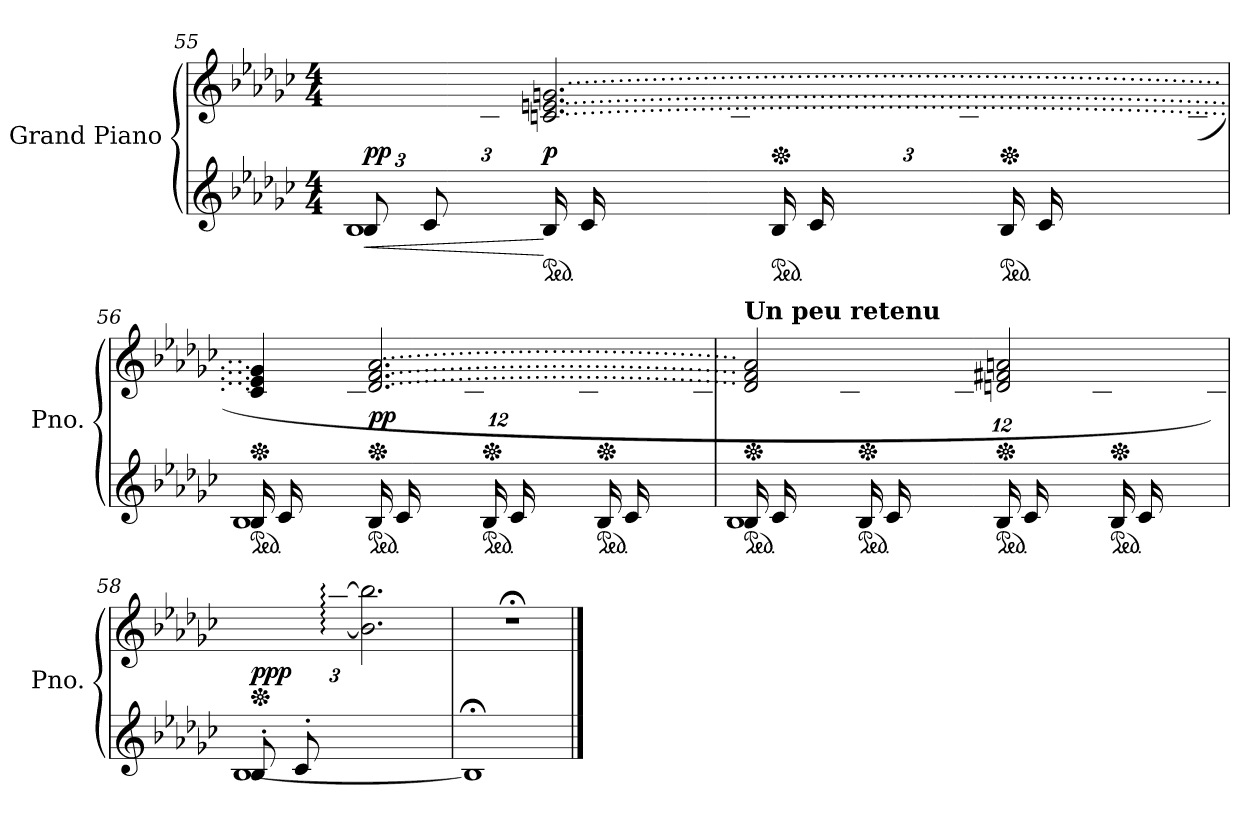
**kern	**kern	**dynam
*part1	*part1	*part1
*staff2	*staff1	*staff1/2
*I"Grand Piano	*	*
*I'Pno.	*	*
!!LO:LB:g=z
*clefG2	*clefG2	*
*k[b-e-a-d-g-c-]	*k[b-e-a-d-g-c-]	*
*M4/4	*M4/4	*
*Xbrackettup	*	*
=55	=55	=55
!	!	!LO:HP:b=2
*^	*^	*
*	*^	*	*	*
!	!	!	!	!	!LO:DY:n=1:b
(>12B-/L	4ryy	(>1B-	6ryy	3ryy	< pp
12c-/	.	.	.	.	.
6%5ryy	.	.	12c-\ 12e-\ 12g-\J	.	.
*ped	*	*	*	*	*
*	*Xtuplet	*	*	*	*
!	!	!	!LO:T:n=1:dot	!	!
!	!	!	!LO:T:n=2:dot	!	!
!	!	!	!LO:T:n=3:dot	!	!LO:DY:n=2:b
.	24B-/LL	.	[2.cn/ [2.en/ [2.gn/)	.	[ p
.	24c-/	.	.	.	.
.	6ryy	.	.	24b-\	.
.	.	.	.	24cc-\	.
.	.	.	.	24b-\	.
.	.	.	.	24c-\JJ	.
*ped	*	*	*	*	*
*	*	*	*Xped	*	*
.	24B-/LL	.	.	12ryy	.
.	24c-/	.	.	.	.
.	6ryy	.	.	24b-\	.
.	.	.	.	24cc-\	.
.	.	.	.	24b-\	.
.	.	.	.	24c-\JJ	.
*ped	*	*	*	*	*
*	*	*	*Xped	*	*
.	24B-/LL	.	.	12ryy	.
.	24c-/	.	.	.	.
.	6ryy	.	.	24b-\	.
.	.	.	.	24cc-\	.
.	.	.	.	24b-\	.
.	.	.	.	(24c-\JJ	.
*v	*v	*v	*	*	*
=56	=56	=56	=56
*ped	*	*	*
*^	*	*	*
*	*	*Xped	*	*
24B-/LL	1B-	4c/] 4e/] 4g/]	12ryy	.
24c-/	.	.	.	.
6ryy	.	.	24b-\	.
.	.	.	24cc-\	.
.	.	.	24b-\	.
.	.	.	24c-\JJ	.
*ped	*	*	*	*
*	*	*Xped	*	*
!	!	!LO:T:n=1:dot	!	!
!	!	!LO:T:n=2:dot	!	!
!	!	!LO:T:n=3:dot	!	!LO:DY:b
24B-/LL	.	[2.d-/ [2.f/ [2.a-/	12ryy	pp
24c-/	.	.	.	.
6ryy	.	.	24b-\	.
.	.	.	24cc-\	.
.	.	.	24b-\	.
.	.	.	24c-\JJ	.
*ped	*	*	*	*
*	*	*Xped	*	*
24B-/LL	.	.	12ryy	.
24c-/	.	.	.	.
6ryy	.	.	24b-\	.
.	.	.	24cc-\	.
.	.	.	24b-\	.
.	.	.	24c-\JJ	.
*ped	*	*	*	*
*	*	*Xped	*	*
24B-/LL	.	.	12ryy	.
24c-/	.	.	.	.
6ryy	.	.	24b-\	.
.	.	.	24cc-\	.
.	.	.	24b-\	.
.	.	.	24c-\JJ	.
!!LO:LB:g=z	!!
=57	=57	=57	=57	=57
*ped	*	*	*	*
*	*	*Xped	*	*
!	!	!LO:TX:a:B:t=Un peu retenu	!	!
24B-/LL	1B-	2d-/] 2f/] 2a-/]	12ryy	.
24c-/	.	.	.	.
6ryy	.	.	24b-\	.
.	.	.	24cc-\	.
.	.	.	24b-\	.
.	.	.	24c-\JJ	.
*ped	*	*	*	*
*	*	*Xped	*	*
*	*	*MM110	*	*
24B-/LL	.	.	12ryy	.
24c-/	.	.	.	.
6ryy	.	.	24b-\	.
.	.	.	24cc-\	.
.	.	.	24b-\	.
.	.	.	24c-\JJ	.
*ped	*	*	*	*
*	*	*Xped	*	*
*	*	*MM100	*	*
!	!	!	!	!LO:DY:b
!	!	!	!	!LO:DY:n=1:b
24B-/LL	.	2dn/ 2f#X/ 2an/	12ryy	other-dynamics pp
24c-/	.	.	.	.
6ryy	.	.	24b-\	.
.	.	.	24cc-\	.
.	.	.	24b-\	.
.	.	.	24c-\JJ	.
*ped	*	*	*	*
*	*	*Xped	*	*
*	*	*MM95	*	*
24B-/LL	.	.	12ryy	.
24c-/	.	.	.	.
6ryy	.	.	24b-\	.
.	.	.	24cc-\	.
.	.	.	24b-\	.
.	.	.	24c-\JJ)	.
*	*	*v	*v	*
=58	=58	=58	=58
*	*	*Xped	*
*	*	*MM90	*
*	*	*^	*
!	!	!	!	!LO:DY:b
*	*	*v	*v	*
(>12B-'/L	[1B-	6ryy	ppp
12c-'/	.	.	.
6%5ryy	.	[12b-\:~ [12bb-\:~J)	.
.	.	2.b-\] 2.bb-\]	.
*v	*v	*	*
=59	=59	=59
1B-;<]	1r;<	.
==	==	==
*-	*-	*-
